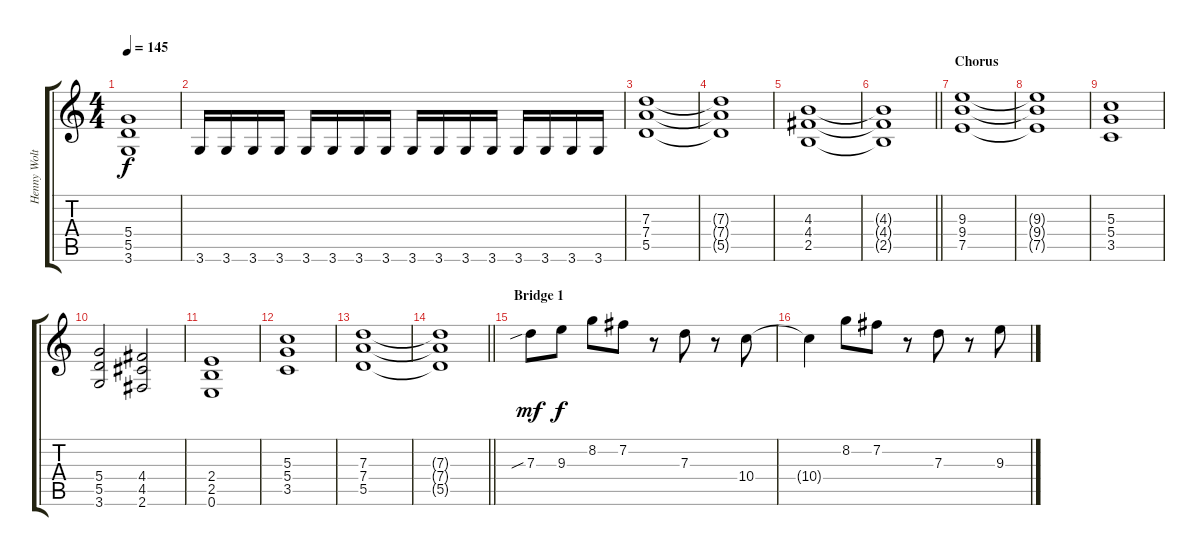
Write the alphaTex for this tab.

\track ("Henny Wolter" "Henny Wolt") {instrument distortionguitar}
\staff {score tabs}
\tuning (E4 B3 G3 D3 A2 E2) {hide}
\ts (4 4)
\tempo 145
\clef g2
\ks c
(5.4 5.5 3.6).1{dy f} |
3.6.16 3.6.16 3.6.16 3.6.16 3.6.16 3.6.16 3.6.16 3.6.16 3.6.16 3.6.16 3.6.16 3.6.16 3.6.16 3.6.16 3.6.16 3.6.16 |
(7.3 7.4 5.5).1 |
(7.3{t} 7.4{t} 5.5{t}).1 |
(4.3 4.4 2.5).1 |
\barLineRight lightlight
(4.3{t} 4.4{t} 2.5{t}).1 |
\section ("" "Chorus")
(9.3 9.4 7.5).1 |
(9.3{t} 9.4{t} 7.5{t}).1 |
(5.3 5.4 3.5).1 |
(5.4 5.5 3.6).2 (4.4 4.5 2.6).2 |
(2.4 2.5 0.6).1 |
(5.3 5.4 3.5).1 |
(7.3 7.4 5.5).1 |
\barLineRight lightlight
(7.3{t} 7.4{t} 5.5{t}).1 |
\section ("" "Bridge 1")
7.3{sib}.8{dy mf} 9.3.8{dy f} 8.2.8 7.2.8 r.8 7.3.8 r.8 10.4.8 |
10.4{t}.4 8.2.8 7.2.8 r.8 7.3.8 r.8 9.3.8
